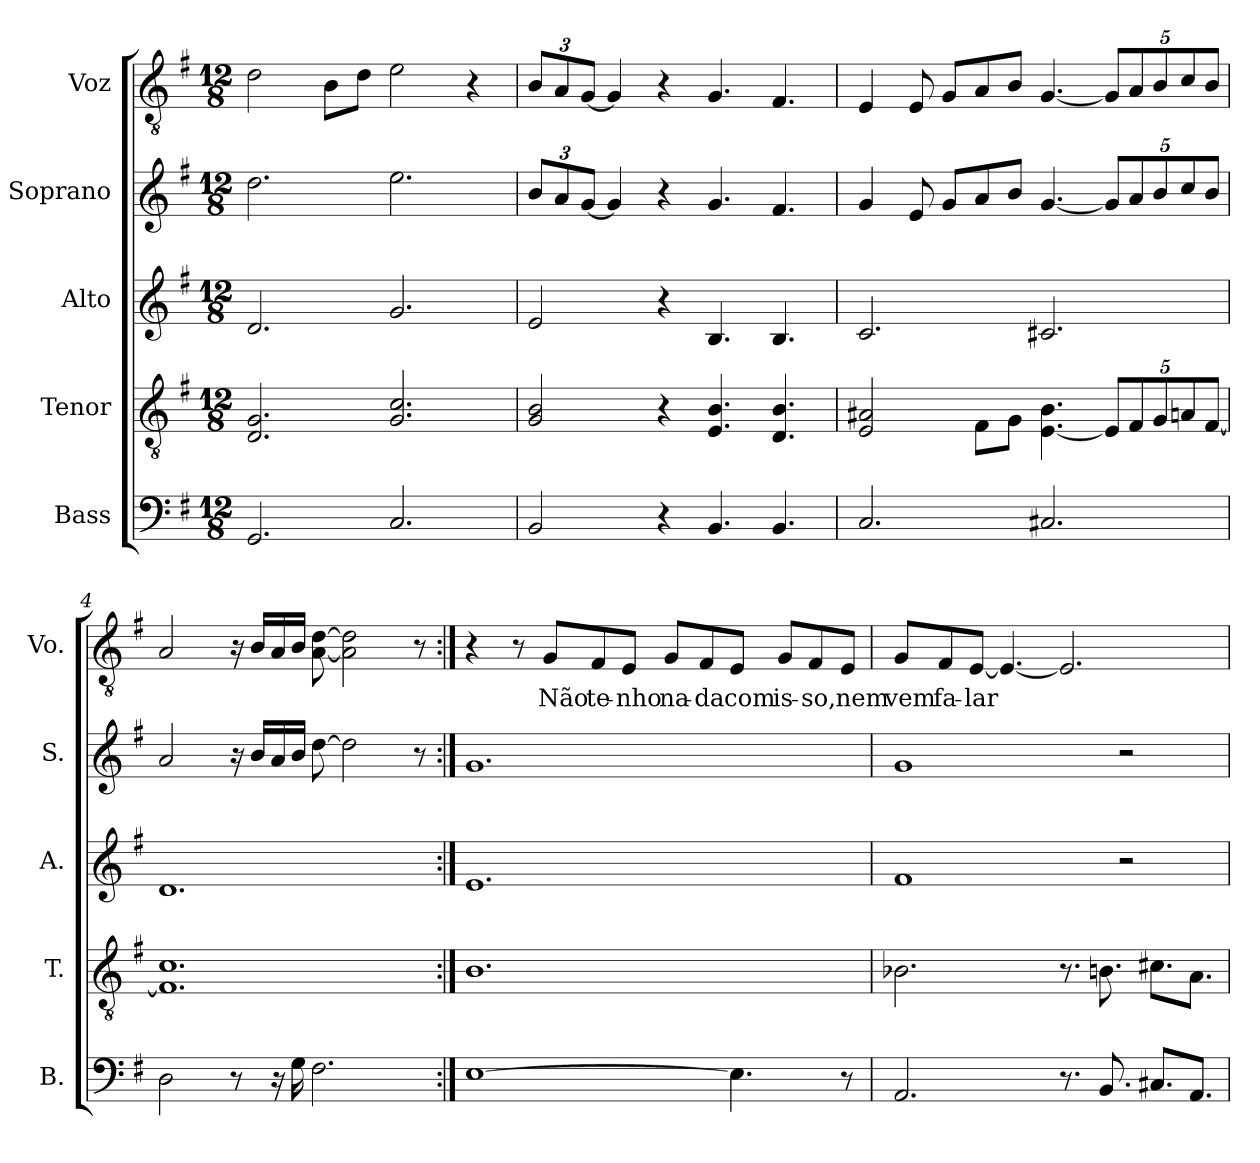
**kern	**kern	**kern	**kern	**kern	**text
*part5	*part4	*part3	*part2	*part1	*part1
*staff5	*staff4	*staff3	*staff2	*staff1	*staff1
*I"Bass	*I"Tenor	*I"Alto	*I"Soprano	*I"Voz	*
*I'B.	*I'T.	*I'A.	*I'S.	*I'Vo.	*
*clefF4	*clefGv2	*clefG2	*clefG2	*clefGv2	*
*k[f#]	*k[f#]	*k[f#]	*k[f#]	*k[f#]	*
*M12/8	*M12/8	*M12/8	*M12/8	*M12/8	*
*MM98	*MM98	*MM98	*MM98	*MM98	*
=1	=1	=1	=1	=1	=1
2.GG/	2.D/ 2.G/	2.d/	2.dd\	2d\	.
.	.	.	.	8B\L	.
.	.	.	.	8d\J	.
2.C/	2.G/ 2.c/	2.g/	2.ee\	2e\	.
.	.	.	.	4r	.
=2	=2	=2	=2	=2	=2
*	*	*	*Xbrackettup	*Xbrackettup	*
2BB/	2G/ 2B/	2e/	12b/L	12B/L	.
.	.	.	12a/	12A/	.
.	.	.	[12g/J	[12G/J	.
.	.	.	4g/]	4G/]	.
4r	4r	4r	4r	4r	.
4.BB/	4.E/ 4.B/	4.B/	4.g/	4.G/	.
4.BB/	4.D/ 4.B/	4.B/	4.f#/	4.F#/	.
=3	=3	=3	=3	=3	=3
2.C/	2E/ 2A#X/	2.c/	4g/	4E/	.
.	.	.	8e/	8E/	.
.	.	.	8g/L	8G/L	.
.	8F#\L	.	8a/	8A/	.
.	8G\J	.	8b/J	8B/J	.
2.C#X/	[4.E\ 4.B\	2.c#X/	[4.g/	[4.G/	.
*	*Xbrackettup	*	*	*	*
.	40%3E/L]	.	40%3g/L]	40%3G/L]	.
.	40%3F#/	.	40%3a/	40%3A/	.
.	40%3G/	.	40%3b/	40%3B/	.
.	40%3An/	.	40%3cc/	40%3c/	.
.	[40%3F#/J	.	40%3b/J	40%3B/J	.
!!LO:LB:g=z
=4	=4	=4	=4	=4	=4
2D\	1.F#] 1.c	1.d	2a/	2A/	.
8r	.	.	16r	16r	.
.	.	.	16b/LL	16B/LL	.
16r	.	.	16a/	16A/	.
16G\	.	.	16b/JJ	16B/JJ	.
2.F#\	.	.	[8dd\	[8A\ [8d\	.
.	.	.	2dd\]	2A\] 2d\]	.
.	.	.	8r	8r	.
=5:|!	=5:|!	=5:|!	=5:|!	=5:|!	=5:|!
[1E	1.B	1.e	1.g	4r	.
.	.	.	.	8r	.
!	!	!	!	!	!LO:LY:b
.	.	.	.	8G/L	Não
!	!	!	!	!	!LO:LY:b
.	.	.	.	8F#/	te-
!	!	!	!	!	!LO:LY:b
.	.	.	.	8E/J	-nho
!	!	!	!	!	!LO:LY:b
.	.	.	.	8G/L	na-
!	!	!	!	!	!LO:LY:b
.	.	.	.	8F#/	-da
!	!	!	!	!	!LO:LY:b
4.E\]	.	.	.	8E/J	com
!	!	!	!	!	!LO:LY:b
.	.	.	.	8G/L	is-
!	!	!	!	!	!LO:LY:b
.	.	.	.	8F#/	-so,
!	!	!	!	!	!LO:LY:b
8r	.	.	.	8E/J	nem
=6	=6	=6	=6	=6	=6
!	!	!	!	!	!LO:LY:b
2.AA/	2.B-X\	1f#	1g	8G/L	vem
!	!	!	!	!	!LO:LY:b
.	.	.	.	8F#/	fa-
!	!	!	!	!	!LO:LY:b
.	.	.	.	[8E/J	-lar
.	.	.	.	4.E/_	.
8.r	8.r	.	.	2.E/]	.
8.BB/	8.Bn\	.	.	.	.
.	.	2r	2r	.	.
8.C#X/L	8.c#X\L	.	.	.	.
8.AA/J	8.A\J	.	.	.	.
=	=	=	=	=	=
*-	*-	*-	*-	*-	*-
